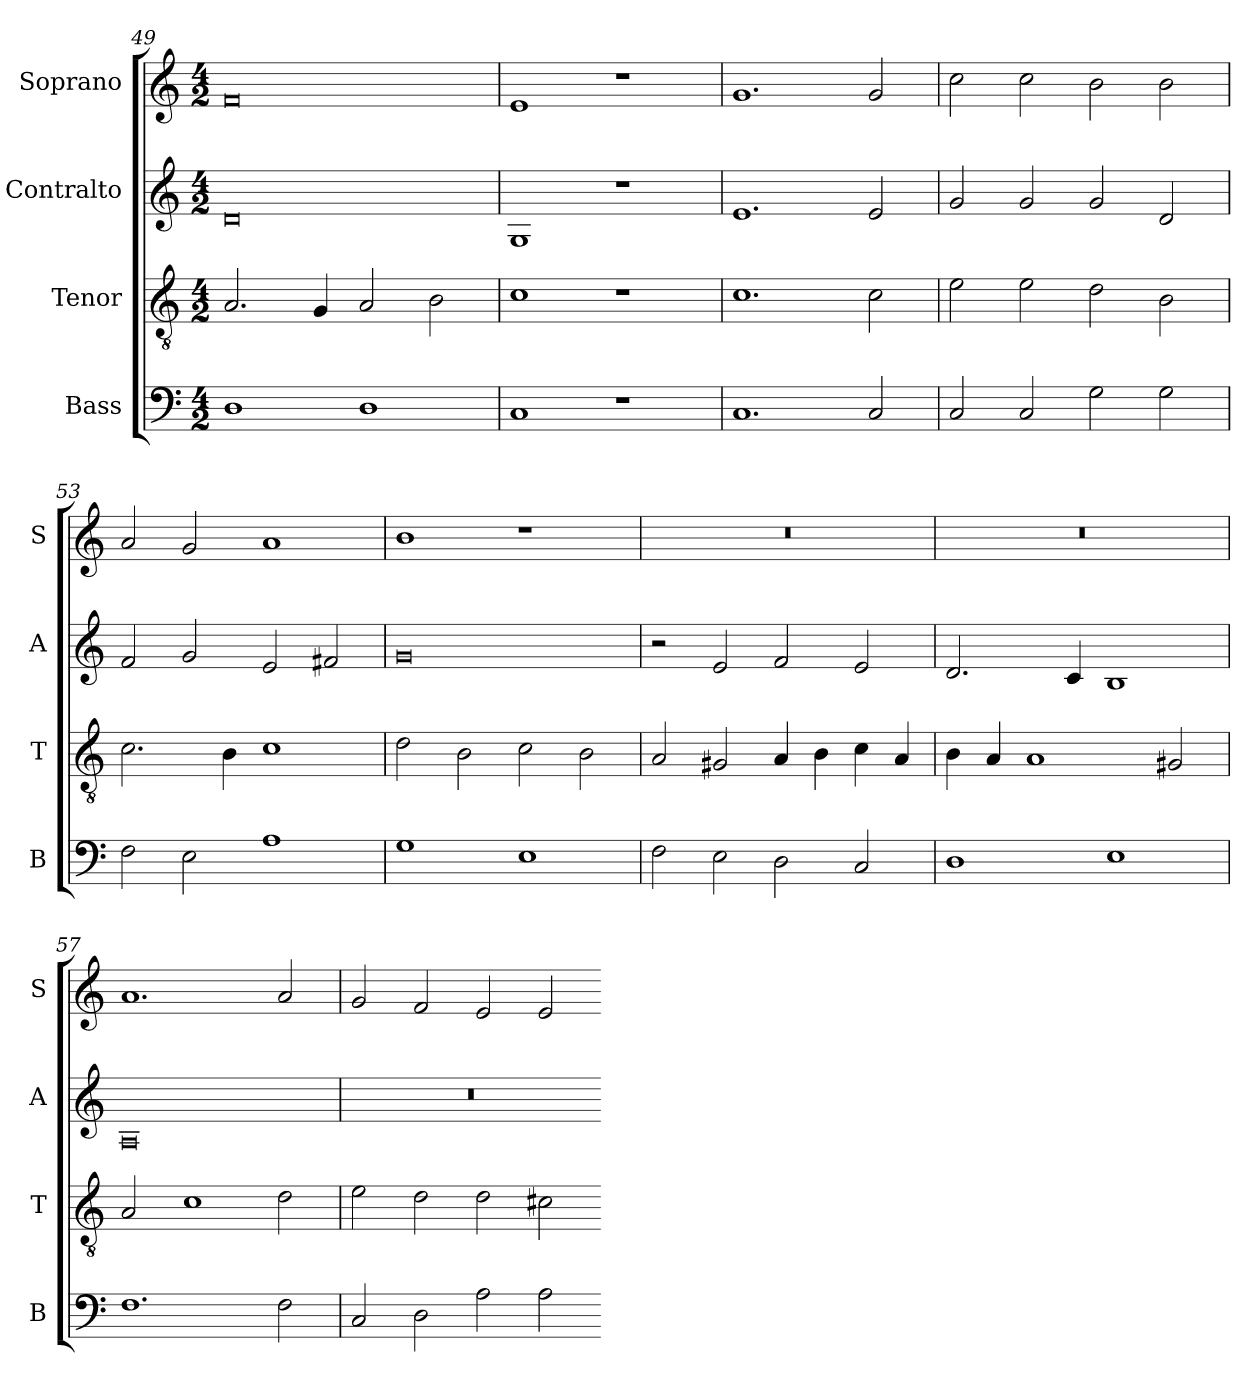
**kern	**kern	**kern	**kern
*part4	*part3	*part2	*part1
*staff4	*staff3	*staff2	*staff1
*I"Bass	*I"Tenor	*I"Contralto	*I"Soprano
*I'B	*I'T	*I'A	*I'S
*clefF4	*clefGv2	*clefG2	*clefG2
*k[]	*k[]	*k[]	*k[]
*E:phr	*E:phr	*E:phr	*E:phr
*M4/2	*M4/2	*M4/2	*M4/2
=49	=49	=49	=49
1D	2.A	0d	0f
.	4G	.	.
1D	2A	.	.
.	2B	.	.
=50	=50	=50	=50
1C	1c	1G	1e
1r	1r	1r	1r
=51	=51	=51	=51
1.C	1.c	1.e	1.g
2C	2c	2e	2g
=52	=52	=52	=52
2C	2e	2g	2cc
2C	2e	2g	2cc
2G	2d	2g	2b
2G	2B	2d	2b
=53	=53	=53	=53
2F	2.c	2f	2a
2E	.	2g	2g
.	4B	.	.
1A	1c	2e	1a
.	.	2f#X	.
=54	=54	=54	=54
1G	2d	0g	1b
.	2B	.	.
1E	2c	.	1r
.	2B	.	.
=55	=55	=55	=55
2F	2A	2r	0r
2E	2G#X	2e	.
2D	4A	2f	.
.	4B	.	.
2C	4c	2e	.
.	4A	.	.
=56	=56	=56	=56
1D	4B	2.d	0r
.	4A	.	.
.	1A	.	.
.	.	4c	.
1E	.	1B	.
.	2G#X	.	.
=57	=57	=57	=57
1.F	2A	0A	1.a
.	1c	.	.
2F	2d	.	2a
=58	=58	=58	=58
2C	2e	0r	2g
2D	2d	.	2f
2A	2d	.	2e
2A	2c#X	.	2e
=-	=-	=-	=-
*-	*-	*-	*-
